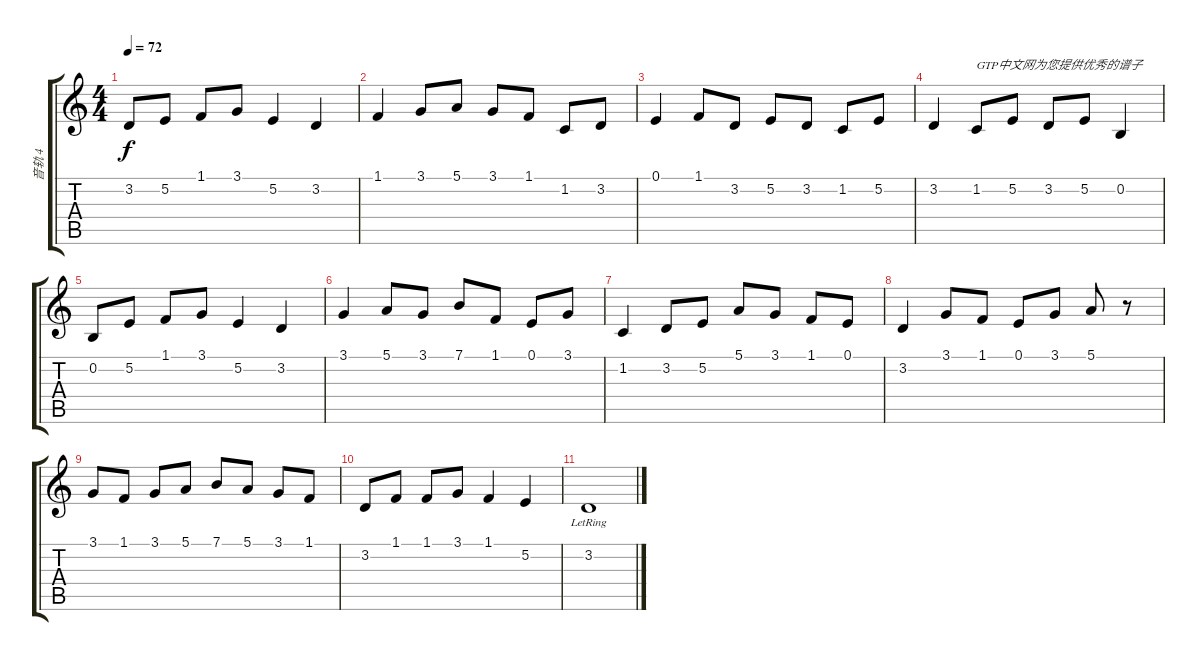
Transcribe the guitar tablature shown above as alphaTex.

\track ("音轨 4" "音轨 4") {instrument brightacousticpiano}
\staff {score tabs}
\tuning (E4 B3 G3 D3 A2 E2) {hide}
\ts (4 4)
\tempo 72
\clef g2
\ks c
3.2.8{dy f} 5.2.8 1.1.8 3.1.8 5.2.4 3.2.4 |
1.1.4 3.1.8 5.1.8 3.1.8 1.1.8 1.2.8 3.2.8 |
0.1.4 1.1.8 3.2.8 5.2.8 3.2.8 1.2.8 5.2.8 |
3.2.4 1.2.8{txt "GTP中文网为您提供优秀的谱子"} 5.2.8 3.2.8 5.2.8 0.2.4 |
0.2.8 5.2.8 1.1.8 3.1.8 5.2.4 3.2.4 |
3.1.4 5.1.8 3.1.8 7.1.8 1.1.8 0.1.8 3.1.8 |
1.2.4 3.2.8 5.2.8 5.1.8 3.1.8 1.1.8 0.1.8 |
3.2.4 3.1.8 1.1.8 0.1.8 3.1.8 5.1.8 r.8 |
3.1.8 1.1.8 3.1.8 5.1.8 7.1.8 5.1.8 3.1.8 1.1.8 |
3.2.8 1.1.8 1.1.8 3.1.8 1.1.4 5.2.4 |
3.2{lr}.1
